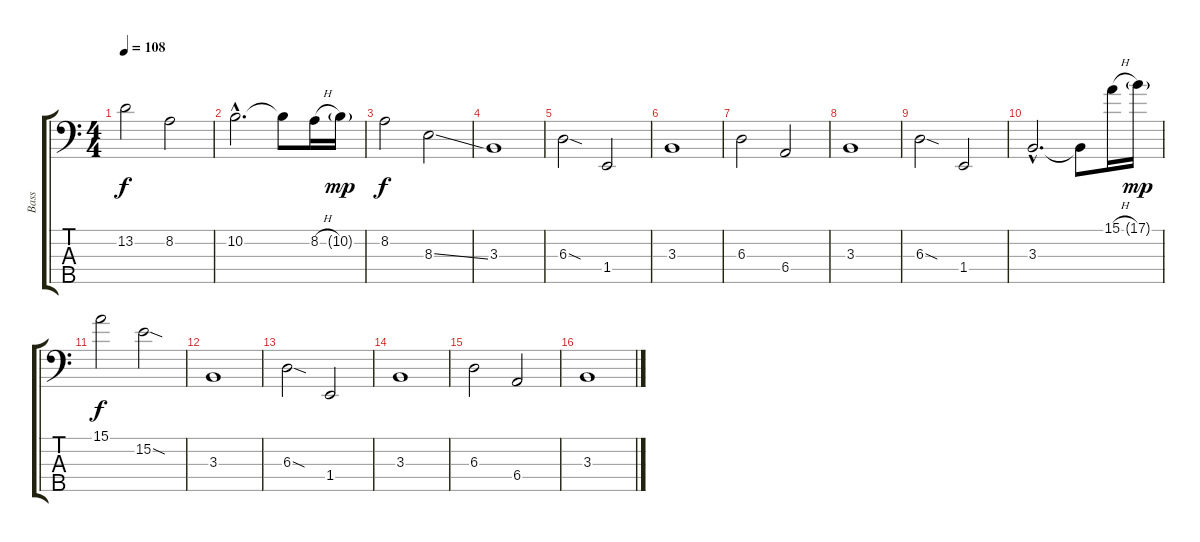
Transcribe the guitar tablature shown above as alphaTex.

\track ("Bass" "Bass") {instrument electricbassfinger}
\staff {score tabs}
\tuning (Gb2 Db2 Ab1 Eb1 Bb0) {hide}
\ts (4 4)
\tempo 108
\clef f4
\ks c
13.2.2{dy f} 8.2.2 |
10.2{hac}.2{d} 10.2{t}.8 8.2{h}.16 10.2{g}.16{dy mp} |
8.2.2{dy f} 8.3{ss}.2 |
3.3.1 |
6.3{sod}.2 1.4.2 |
3.3.1 |
6.3.2 6.4.2 |
3.3.1 |
6.3{sod}.2 1.4.2 |
3.3{hac}.2{d} 3.3{t}.8 15.1{h}.16 17.1{g}.16{dy mp} |
15.1.2{dy f} 15.2{sod}.2 |
3.3.1 |
6.3{sod}.2 1.4.2 |
3.3.1 |
6.3.2 6.4.2 |
3.3.1
